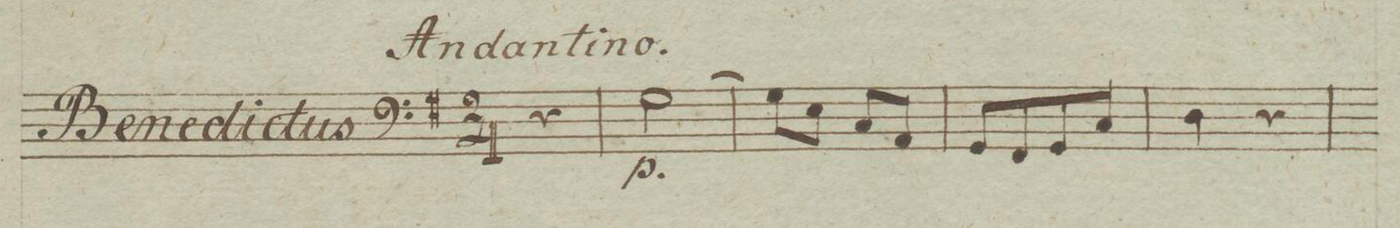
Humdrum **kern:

**kern
*I"Violon e Violoncello
*clefF4
*k[f#]
*met(c)
*M2/4
4r
=78
[2G\
=79
8G\L]
8E\J
8C/L
8AA/J
=80
8GG/L
8FF#/
8GG/
8C/J
=81
4D\
4r
=82
*-
